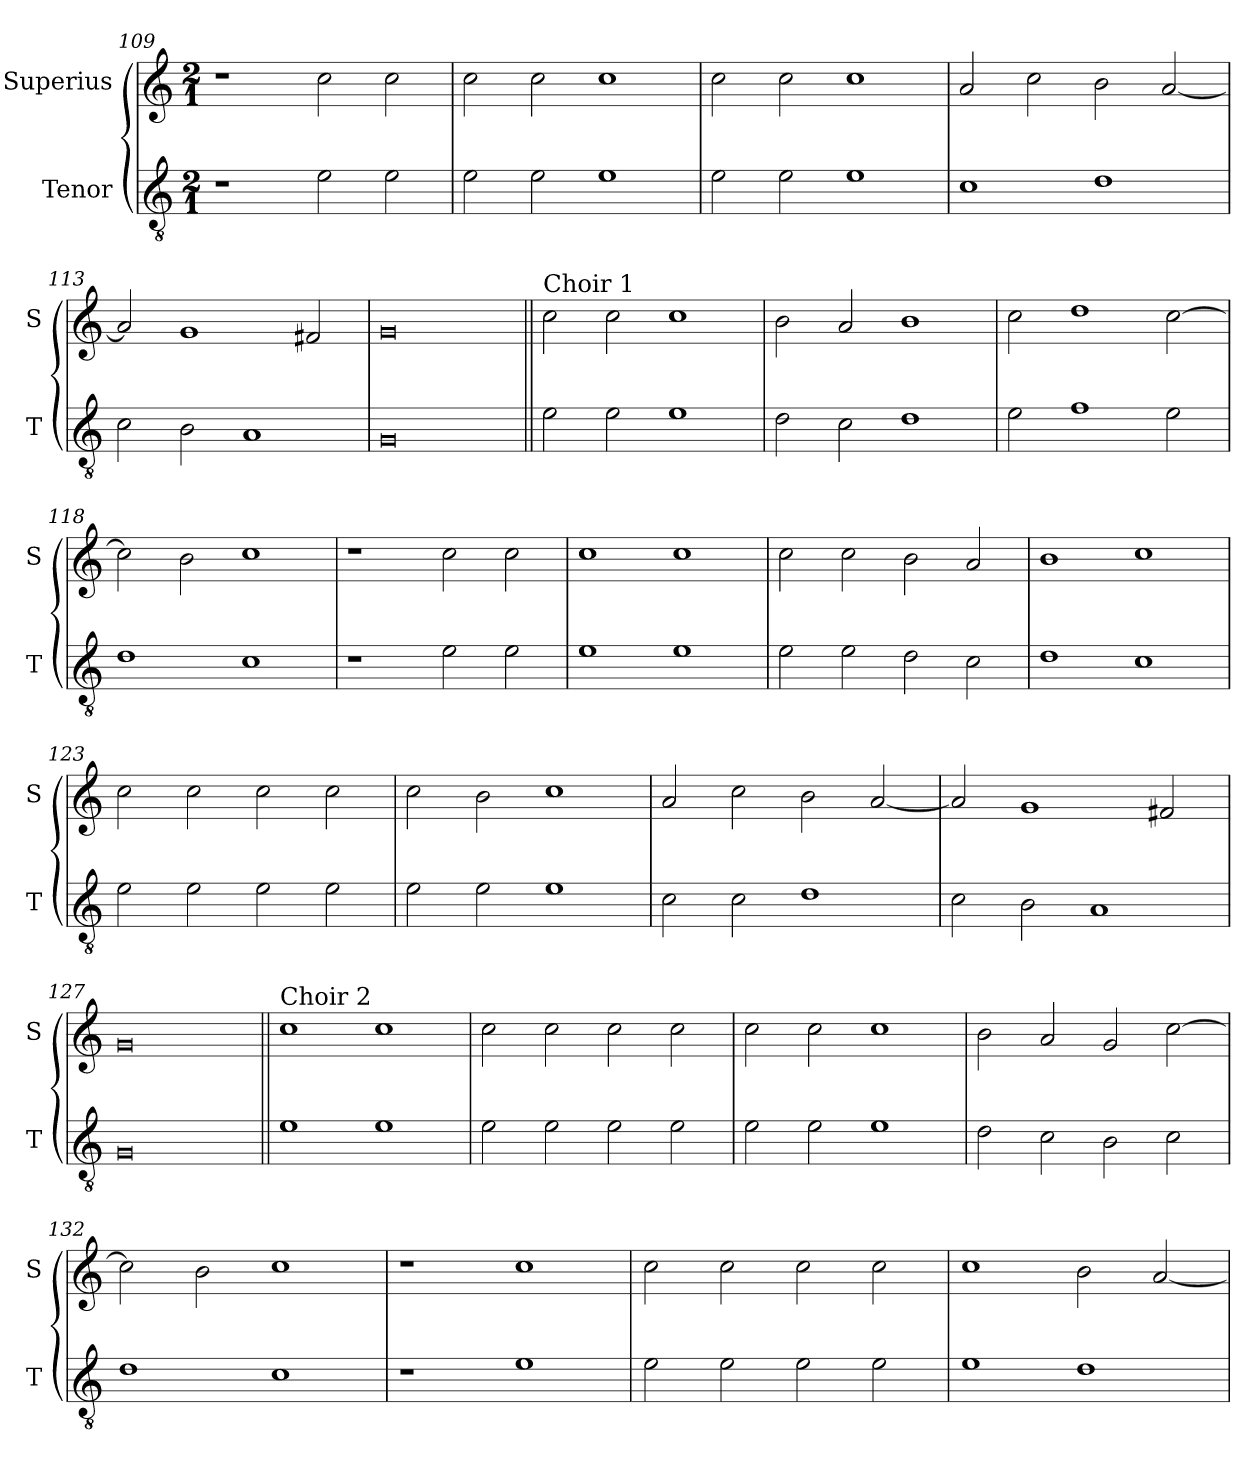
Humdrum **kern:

**kern	**kern
*part2	*part1
*staff2	*staff1
*I"Tenor	*I"Superius
*I'T	*I'S
*clefGv2	*clefG2
*k[]	*k[]
*M2/1	*M2/1
=109	=109
1r	1r
2e\	2cc\
2e\	2cc\
=110	=110
2e\	2cc\
2e\	2cc\
1e	1cc
=111	=111
2e\	2cc\
2e\	2cc\
1e	1cc
=112	=112
1c	2a/
.	2cc\
1d	2b\
.	[2a/
=113	=113
2c\	2a/]
2B\	1g
1A	.
.	2f#X/
=114	=114
0G	0g
=115||	=115||
!	!LO:TX:a:t=Choir 1
2e\	2cc\
2e\	2cc\
1e	1cc
=116	=116
2d\	2b\
2c\	2a/
1d	1b
=117	=117
2e\	2cc\
1f	1dd
2e\	[2cc\
=118	=118
1d	2cc\]
.	2b\
1c	1cc
=119	=119
1r	1r
2e\	2cc\
2e\	2cc\
=120	=120
1e	1cc
1e	1cc
=121	=121
2e\	2cc\
2e\	2cc\
2d\	2b\
2c\	2a/
=122	=122
1d	1b
1c	1cc
=123	=123
2e\	2cc\
2e\	2cc\
2e\	2cc\
2e\	2cc\
=124	=124
2e\	2cc\
2e\	2b\
1e	1cc
=125	=125
2c\	2a/
2c\	2cc\
1d	2b\
.	[2a/
=126	=126
2c\	2a/]
2B\	1g
1A	.
.	2f#X/
=127	=127
0G	0g
=128||	=128||
!	!LO:TX:a:t=Choir 2
1e	1cc
1e	1cc
=129	=129
2e\	2cc\
2e\	2cc\
2e\	2cc\
2e\	2cc\
=130	=130
2e\	2cc\
2e\	2cc\
1e	1cc
=131	=131
2d\	2b\
2c\	2a/
2B\	2g/
2c\	[2cc\
=132	=132
1d	2cc\]
.	2b\
1c	1cc
=133	=133
1r	1r
1e	1cc
=134	=134
2e\	2cc\
2e\	2cc\
2e\	2cc\
2e\	2cc\
=135	=135
1e	1cc
1d	2b\
.	[2a/
=	=
*-	*-
